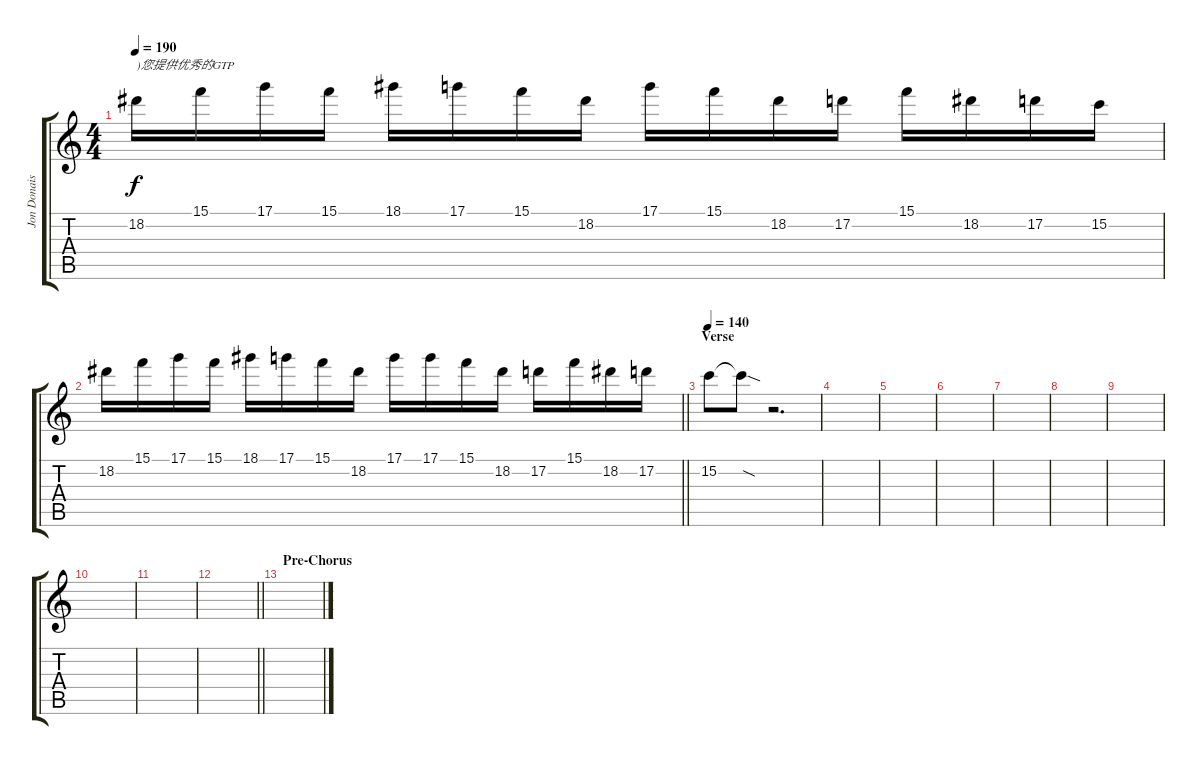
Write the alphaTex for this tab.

\track ("Jon Donais Solo" "Jon Donais") {instrument distortionguitar}
\staff {score tabs}
\tuning (D4 A3 F3 C3 G2 C2) {hide}
\ts (4 4)
\tempo 190
\clef g2
\ks c
18.2.16{txt ")您提供优秀的GTP" dy f} 15.1.16 17.1.16 15.1.16 18.1.16 17.1.16 15.1.16 18.2.16 17.1.16 15.1.16 18.2.16 17.2.16 15.1.16 18.2.16 17.2.16 15.2.16 |
\barLineRight lightlight
18.2.16 15.1.16 17.1.16 15.1.16 18.1.16 17.1.16 15.1.16 18.2.16 17.1.16 17.1.16 15.1.16 18.2.16 17.2.16 15.1.16 18.2.16 17.2.16 |
\section ("" "Verse")
\tempo 140
15.2.8 15.2{sod t}.8 r.2{d} |
|
|
|
|
|
|
|
|
\barLineRight lightlight
|
\section ("" "Pre-Chorus")
